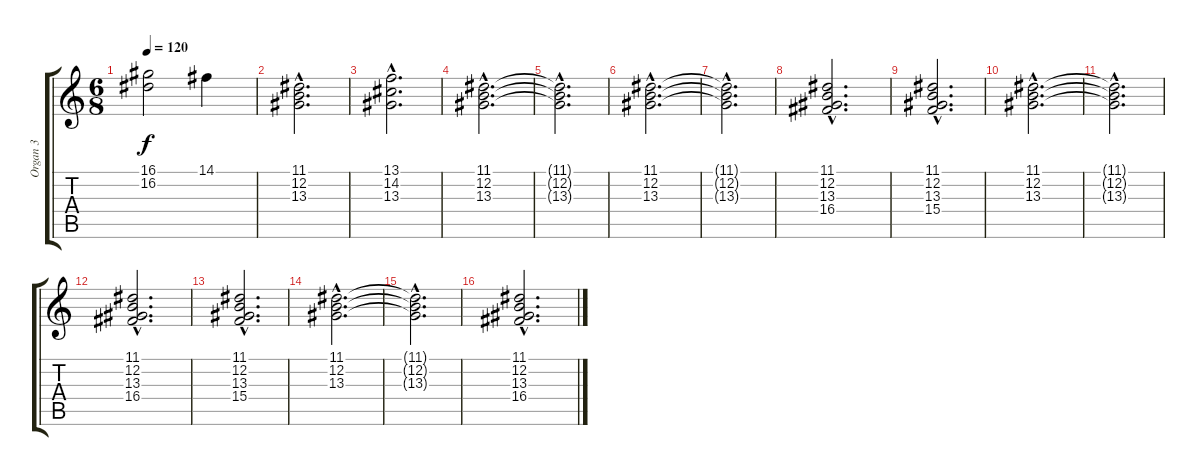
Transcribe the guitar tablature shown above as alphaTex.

\track ("Organ 3" "Organ 3") {instrument churchorgan}
\staff {score tabs}
\tuning (E4 B3 G3 D3 A2 E2) {hide}
\ts (6 8)
\tempo 120
\clef g2
\ks c
(16.1{t} 16.2{t}).2{dy f} 14.1.4 |
(11.1{hac} 12.2{hac} 13.3{hac}).2{d} |
(13.1{hac} 14.2{hac} 13.3{hac}).2{d} |
(11.1{hac} 12.2{hac} 13.3{hac}).2{d} |
(11.1{hac t} 12.2{hac t} 13.3{hac t}).2{d} |
(11.1{hac} 12.2{hac} 13.3{hac}).2{d} |
(11.1{hac t} 12.2{hac t} 13.3{hac t}).2{d} |
(11.1{hac} 12.2{hac} 13.3{hac} 16.4{hac}).2{d} |
(11.1{hac} 12.2{hac} 13.3{hac} 15.4{hac}).2{d} |
(11.1{hac} 12.2{hac} 13.3{hac}).2{d} |
(11.1{hac t} 12.2{hac t} 13.3{hac t}).2{d} |
(11.1{hac} 12.2{hac} 13.3{hac} 16.4{hac}).2{d} |
(11.1{hac} 12.2{hac} 13.3{hac} 15.4{hac}).2{d} |
(11.1{hac} 12.2{hac} 13.3{hac}).2{d} |
(11.1{hac t} 12.2{hac t} 13.3{hac t}).2{d} |
(11.1{hac} 12.2{hac} 13.3{hac} 16.4{hac}).2{d}
